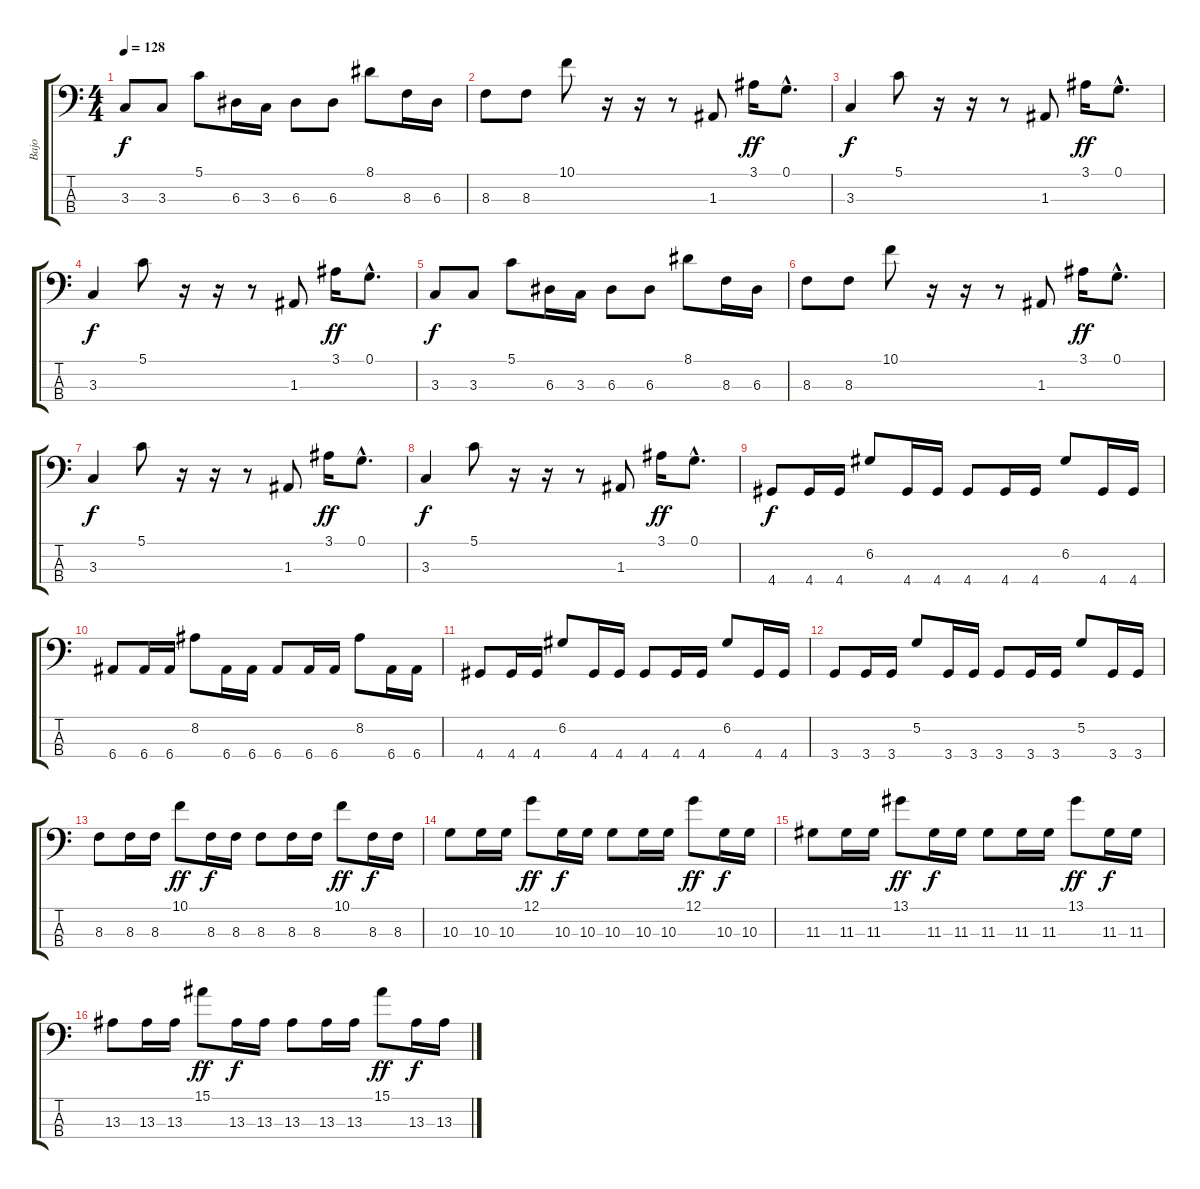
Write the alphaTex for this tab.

\track ("Bajo" "Bajo") {instrument electricbasspick}
\staff {score tabs}
\tuning (G2 D2 A1 E1) {hide}
\ts (4 4)
\tempo 128
\clef f4
\ks c
3.3.8{dy f} 3.3.8 5.1.8 6.3.16 3.3.16 6.3.8 6.3.8 8.1.8 8.3.16 6.3.16 |
8.3.8 8.3.8 10.1.8 r.16 r.16 r.8 1.3.8 3.1.16{dy ff} 0.1{hac}.8{d} |
3.3.4{dy f} 5.1.8 r.16 r.16 r.8 1.3.8 3.1.16{dy ff} 0.1{hac}.8{d} |
3.3.4{dy f} 5.1.8 r.16 r.16 r.8 1.3.8 3.1.16{dy ff} 0.1{hac}.8{d} |
3.3.8{dy f} 3.3.8 5.1.8 6.3.16 3.3.16 6.3.8 6.3.8 8.1.8 8.3.16 6.3.16 |
8.3.8 8.3.8 10.1.8 r.16 r.16 r.8 1.3.8 3.1.16{dy ff} 0.1{hac}.8{d} |
3.3.4{dy f} 5.1.8 r.16 r.16 r.8 1.3.8 3.1.16{dy ff} 0.1{hac}.8{d} |
3.3.4{dy f} 5.1.8 r.16 r.16 r.8 1.3.8 3.1.16{dy ff} 0.1{hac}.8{d} |
4.4.8{dy f} 4.4.16 4.4.16 6.2.8 4.4.16 4.4.16 4.4.8 4.4.16 4.4.16 6.2.8 4.4.16 4.4.16 |
6.4.8 6.4.16 6.4.16 8.2.8 6.4.16 6.4.16 6.4.8 6.4.16 6.4.16 8.2.8 6.4.16 6.4.16 |
4.4.8 4.4.16 4.4.16 6.2.8 4.4.16 4.4.16 4.4.8 4.4.16 4.4.16 6.2.8 4.4.16 4.4.16 |
3.4.8 3.4.16 3.4.16 5.2.8 3.4.16 3.4.16 3.4.8 3.4.16 3.4.16 5.2.8 3.4.16 3.4.16 |
8.3.8 8.3.16 8.3.16 10.1.8{dy ff} 8.3.16{dy f} 8.3.16 8.3.8 8.3.16 8.3.16 10.1.8{dy ff} 8.3.16{dy f} 8.3.16 |
10.3.8 10.3.16 10.3.16 12.1.8{dy ff} 10.3.16{dy f} 10.3.16 10.3.8 10.3.16 10.3.16 12.1.8{dy ff} 10.3.16{dy f} 10.3.16 |
11.3.8 11.3.16 11.3.16 13.1.8{dy ff} 11.3.16{dy f} 11.3.16 11.3.8 11.3.16 11.3.16 13.1.8{dy ff} 11.3.16{dy f} 11.3.16 |
13.3.8 13.3.16 13.3.16 15.1.8{dy ff} 13.3.16{dy f} 13.3.16 13.3.8 13.3.16 13.3.16 15.1.8{dy ff} 13.3.16{dy f} 13.3.16
